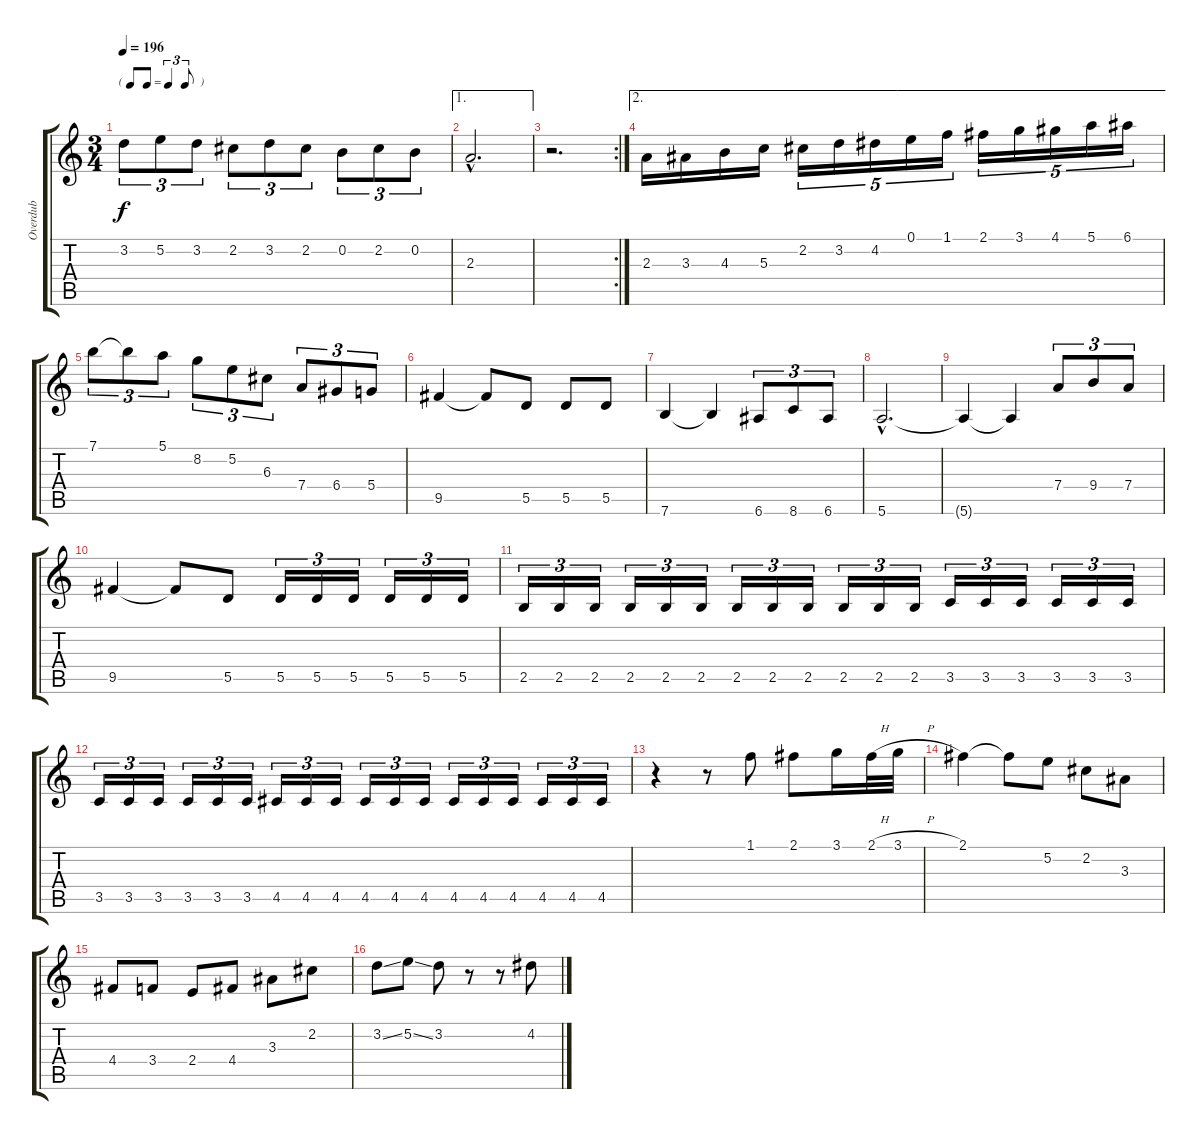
\track ("Overdub" "Overdub") {instrument electricbasspick}
\staff {score tabs}
\tuning (E4 B3 G3 D3 A2 E2) {hide}
\ts (3 4)
\tf triplet8th
\tempo 196
\clef g2
\ks c
3.2.8{tu (3 2) dy f} 5.2.8{tu (3 2)} 3.2.8{tu (3 2)} 2.2.8{tu (3 2)} 3.2.8{tu (3 2)} 2.2.8{tu (3 2)} 0.2.8{tu (3 2)} 2.2.8{tu (3 2)} 0.2.8{tu (3 2)} |
\ae 1
2.3{hac}.2{d} |
\rc 2
r.2{d} |
\ae 2
2.3.16 3.3.16 4.3.16 5.3.16 2.2.16{tu (5 4)} 3.2.16{tu (5 4)} 4.2.16{tu (5 4)} 0.1.16{tu (5 4)} 1.1.16{tu (5 4)} 2.1.16{tu (5 4)} 3.1.16{tu (5 4)} 4.1.16{tu (5 4)} 5.1.16{tu (5 4)} 6.1.16{tu (5 4)} |
7.1.8{tu (3 2)} 7.1{t}.8{tu (3 2)} 5.1.8{tu (3 2)} 8.2.8{tu (3 2)} 5.2.8{tu (3 2)} 6.3.8{tu (3 2)} 7.4.8{tu (3 2)} 6.4.8{tu (3 2)} 5.4.8{tu (3 2)} |
9.5.4 9.5{t}.8 5.5.8 5.5.8 5.5.8 |
7.6.4 7.6{t}.4 6.6.8{tu (3 2)} 8.6.8{tu (3 2)} 6.6.8{tu (3 2)} |
5.6{hac}.2{d} |
5.6{t}.4 5.6{t}.4 7.4.8{tu (3 2)} 9.4.8{tu (3 2)} 7.4.8{tu (3 2)} |
9.5.4 9.5{t}.8 5.5.8 5.5.16{tu (3 2)} 5.5.16{tu (3 2)} 5.5.16{tu (3 2)} 5.5.16{tu (3 2)} 5.5.16{tu (3 2)} 5.5.16{tu (3 2)} |
2.5.16{tu (3 2)} 2.5.16{tu (3 2)} 2.5.16{tu (3 2)} 2.5.16{tu (3 2)} 2.5.16{tu (3 2)} 2.5.16{tu (3 2)} 2.5.16{tu (3 2)} 2.5.16{tu (3 2)} 2.5.16{tu (3 2)} 2.5.16{tu (3 2)} 2.5.16{tu (3 2)} 2.5.16{tu (3 2)} 3.5.16{tu (3 2)} 3.5.16{tu (3 2)} 3.5.16{tu (3 2)} 3.5.16{tu (3 2)} 3.5.16{tu (3 2)} 3.5.16{tu (3 2)} |
3.5.16{tu (3 2)} 3.5.16{tu (3 2)} 3.5.16{tu (3 2)} 3.5.16{tu (3 2)} 3.5.16{tu (3 2)} 3.5.16{tu (3 2)} 4.5.16{tu (3 2)} 4.5.16{tu (3 2)} 4.5.16{tu (3 2)} 4.5.16{tu (3 2)} 4.5.16{tu (3 2)} 4.5.16{tu (3 2)} 4.5.16{tu (3 2)} 4.5.16{tu (3 2)} 4.5.16{tu (3 2)} 4.5.16{tu (3 2)} 4.5.16{tu (3 2)} 4.5.16{tu (3 2)} |
r.4 r.8 1.1.8 2.1.8 3.1.16 2.1{h}.32 3.1{h}.32 |
2.1.4 2.1{t}.8 5.2.8 2.2.8 3.3.8 |
4.4.8 3.4.8 2.4.8 4.4.8 3.3.8 2.2.8 |
3.2{ss}.8 5.2{ss}.8 3.2.8 r.8 r.8 4.2{h}.8
